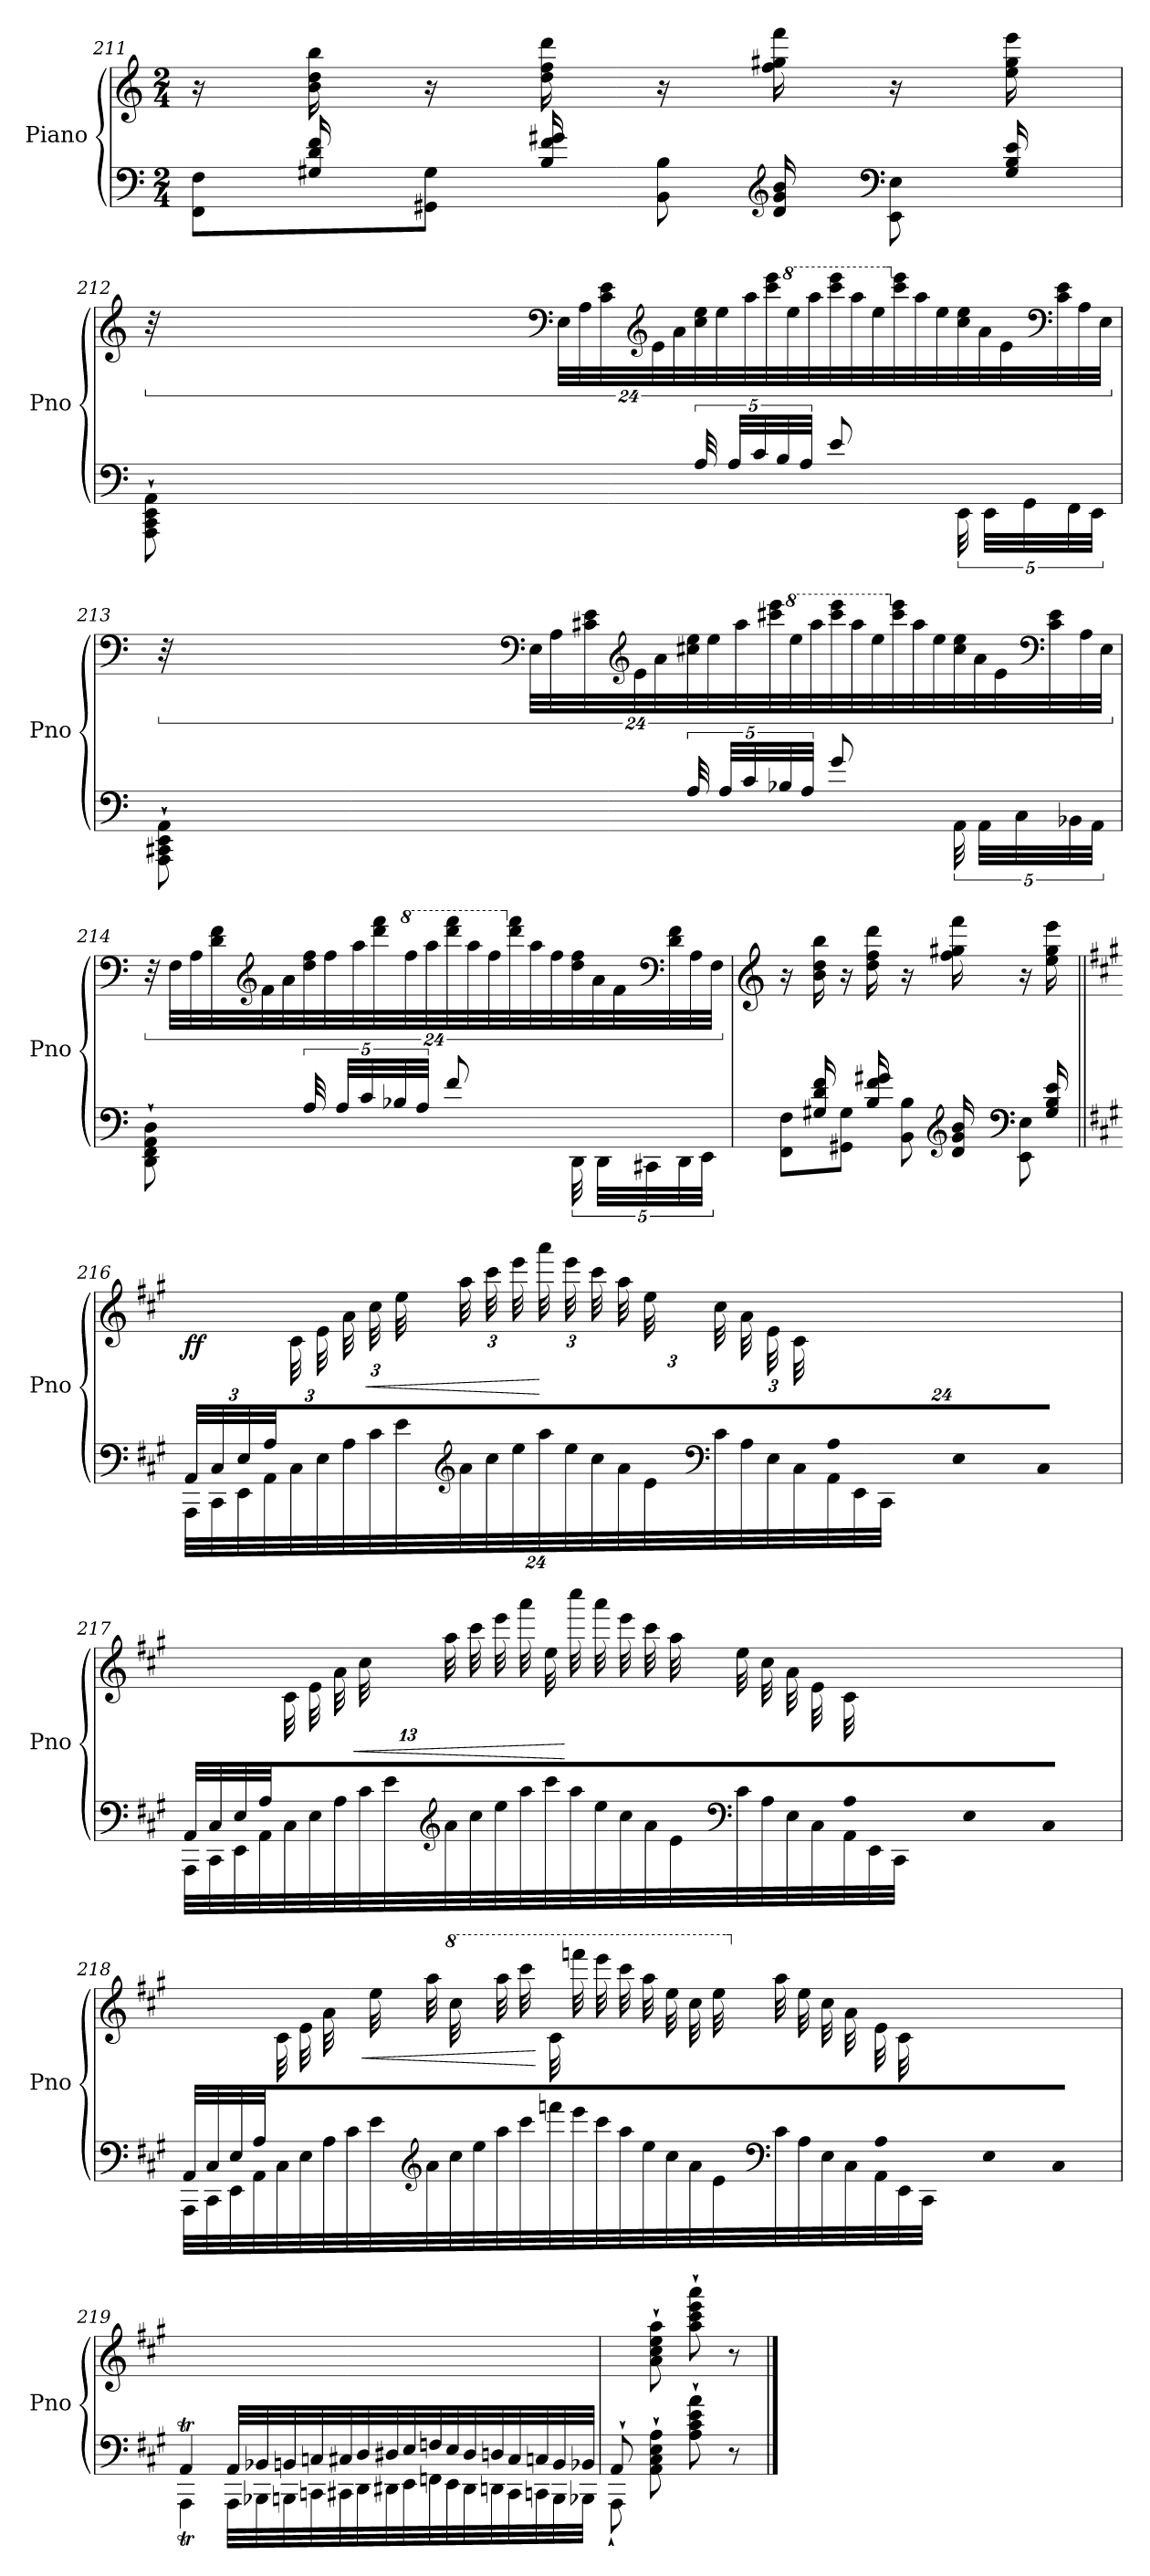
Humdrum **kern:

**kern	**kern	**dynam
*part1	*part1	*part1
*staff2	*staff1	*staff1/2
*I"Piano	*	*
*I'Pno	*	*
*clefF4	*clefG2	*
*k[]	*k[]	*
*M2/4	*M2/4	*
=211	=211	=211
*^	*	*
8FF\ 8F\L	16ryy	16r	.
.	16G#X/ 16d/ 16f/	16b\ 16dd\ 16bb\	.
8GG#X\ 8G#\J	16ryy	16r	.
.	16B/ 16f/ 16g#X/	16dd\ 16ff\ 16ddd\	.
8BB\ 8B\	16ryy	16r	.
*clefG2	*	*	*
.	16d/ 16g#/ 16b/	16ff\ 16gg#X\ 16fff\	.
*clefF4	*	*	*
8EE\ 8E\	16ryy	16r	.
.	16G#/ 16B/ 16e/	16ee\ 16gg#\ 16eee\	.
*v	*v	*	*
!!LO:LB:g=z
=212	=212	=212
8AAA\` 8CC\` 8EE\` 8AA\`	48r	.
*	*clefF4	*
.	48E\LLL	.
.	48A\	.
*	*Xbrackettup	*
.	48c\ 48e\	.
*	*clefG2	*
.	48e\	.
.	48a\	.
40A/	48cc\ 48ee\	.
.	48ee\	.
40A/LLL	.	.
.	48aa\	.
40c/	.	.
.	48ccc\ 48eee\	.
40B/	.	.
*	*8va	*
.	48eee\	.
40A/JJJ	.	.
.	48aaa\	.
8e/	48cccc\ 48eeee\	.
.	48aaa\	.
.	48eee\	.
*	*X8va	*
.	48ccc\ 48eee\	.
.	48aa\	.
.	48ee\	.
40EE\	48cc\ 48ee\	.
.	48a\	.
40EE\LLL	.	.
.	48e\	.
40GG\	.	.
*	*clefF4	*
.	48c\ 48e\	.
40FF\	.	.
.	48A\	.
40EE\JJJ	.	.
.	48E\JJJ	.
!!LO:PB:g=z
=213	=213	=213
*	*brackettup	*
8AAA\` 8CC#X\` 8EE\` 8AA\`	48r	.
*	*clefF4	*
.	48E\LLL	.
.	48A\	.
*	*Xbrackettup	*
.	48c#X\ 48e\	.
*	*clefG2	*
.	48e\	.
.	48a\	.
40A/	48cc#X\ 48ee\	.
.	48ee\	.
40A/LLL	.	.
.	48aa\	.
40c/	.	.
.	48ccc#X\ 48eee\	.
40B-X/	.	.
*	*8va	*
.	48eee\	.
40A/JJJ	.	.
.	48aaa\	.
8g/	48cccc#\ 48eeee\	.
.	48aaa\	.
.	48eee\	.
*	*X8va	*
.	48ccc#\ 48eee\	.
.	48aa\	.
.	48ee\	.
40AA\	48cc#\ 48ee\	.
.	48a\	.
40AA\LLL	.	.
.	48e\	.
40C\	.	.
*	*clefF4	*
.	48c#\ 48e\	.
40BB-X\	.	.
.	48A\	.
40AA\JJJ	.	.
.	48E\JJJ	.
!!LO:LB:g=z
=214	=214	=214
*	*brackettup	*
8DD\` 8FF\` 8AA\` 8D\`	48r	.
.	48F\LLL	.
.	48A\	.
*	*Xbrackettup	*
.	48d\ 48f\	.
*	*clefG2	*
.	48f\	.
.	48a\	.
40A/	48dd\ 48ff\	.
.	48ff\	.
40A/LLL	.	.
.	48aa\	.
40c/	.	.
.	48ddd\ 48fff\	.
40B-X/	.	.
*	*8va	*
.	48fff\	.
40A/JJJ	.	.
.	48aaa\	.
8f/	48dddd\ 48ffff\	.
.	48aaa\	.
.	48fff\	.
*	*X8va	*
.	48ddd\ 48fff\	.
.	48aa\	.
.	48ff\	.
40DD\	48dd\ 48ff\	.
.	48a\	.
40DD\LLL	.	.
.	48f\	.
40CC#X\	.	.
*	*clefF4	*
.	48d\ 48f\	.
40DD\	.	.
.	48A\	.
40EE\JJJ	.	.
.	48F\JJJ	.
=215	=215	=215
*	*clefG2	*
*^	*	*
8FF\ 8F\L	16ryy	16r	.
.	16G#X/ 16d/ 16f/	16b\ 16dd\ 16bb\	.
8GG#X\ 8G#\J	16ryy	16r	.
.	16B/ 16f/ 16g#X/	16dd\ 16ff\ 16ddd\	.
8BB\ 8B\	16ryy	16r	.
*clefG2	*	*	*
.	16d/ 16g#/ 16b/	16ff\ 16gg#X\ 16fff\	.
*clefF4	*	*	*
8EE\ 8E\	16ryy	16r	.
.	16G#/ 16B/ 16e/	16ee\ 16gg#\ 16eee\	.
!!LO:PB:g=z
=216||	=216||	=216||	=216||
*k[f#c#g#]	*	*k[f#c#g#]	*
*Xbrackettup	*	*	*
!	!	!	!LO:DY:b
48AA/LLL	48AAA\LLL	12ryy	ff
48C#/	48CC#\	.	.
48E/	48EE\	.	.
48A/	48AA\	.	.
48%17ryy	48C#\	48c#\	.
.	48E\	48e\	.
.	48A\	48a\	.
!	!	!	!LO:HP:b
.	48c#\	48cc#\	<
.	48e\	48ee\	.
*clefG2	*	*	*
.	48a\	48aa\	.
.	48cc#\	48ccc#\	.
.	48ee\	48eee\	.
.	48aa\	48aaa\	[
.	48ee\	48eee\	.
.	48cc#\	48ccc#\	.
.	48a\	48aa\	.
.	48e\	48ee\	.
*clefF4	*	*	*
.	48c#\	48cc#\	.
.	48A\	48a\	.
.	48E\	48e\	.
.	48C#\	48c#\	.
48A/	48AA\	16ryy	.
48E/	48EE\	.	.
48C#/JJJ	48CC#\JJJ	.	.
!!LO:LB:g=z
=217	=217	=217	=217
*Xtuplet	*	*	*
52AA/LLL	52AAA\LLL	13ryy	.
52C#/	52CC#\	.	.
52E/	52EE\	.	.
52A/	52AA\	.	.
*	*	*Xtuplet	*
52%19ryy	52C#\	52c#\	.
.	52E\	52e\	.
.	52A\	52a\	.
!	!	!	!LO:HP:b
.	52c#\	52cc#\	<
.	52e\	52ryy	.
*clefG2	*	*	*
.	52a\	52aa\	.
.	52cc#\	52ccc#\	.
.	52ee\	52eee\	.
.	52aa\	52aaa\	.
.	52ccc#\	52ee\	.
.	52aa\	52cccc#\	[
.	52ee\	52aaa\	.
.	52cc#\	52eee\	.
.	52a\	52ccc#\	.
.	52e\	52aa\	.
*clefF4	*	*	*
.	52c#\	52ee\	.
.	52A\	52cc#\	.
.	52E\	52a\	.
.	52C#\	52e\	.
52A/	52AA\	52c#\	.
52E/	52EE\	26ryy	.
52C#/JJJ	52CC#\JJJ	.	.
!!LO:LB:g=z
=218	=218	=218	=218
58AA/LLL	58AAA\LLL	29%2ryy	.
58C#/	58CC#\	.	.
58E/	58EE\	.	.
58A/	58AA\	.	.
29%11ryy	58C#\	58c#\	.
.	58E\	58e\	.
.	58A\	58a\	.
.	58c#\	58ryy	.
!	!	!	!LO:HP:b
.	58e\	58ee\	<
*clefG2	*	*	*
.	58a\	58aa\	.
*	*	*8va	*
.	58cc#\	58ccc#\	.
.	58ee\	58ryy	.
.	58aa\	58aaa\	.
.	58ccc#\	58cccc#\	.
.	58fffn\	58cc#\	[
.	58eee\	58ffffn\	.
.	58ccc#\	58eeee\	.
.	58aa\	58cccc#\	.
.	58ee\	58aaa\	.
.	58cc#\	58eee\	.
.	58a\	58ccc#\	.
.	58e\	58eee\	.
*clefF4	*	*	*
*	*	*X8va	*
.	58c#\	58aa\	.
.	58A\	58ee\	.
.	58E\	58cc#\	.
.	58C#\	58a\	.
58A/	58AA\	58e\	.
58E/	58EE\	58c#\	.
58C#/JJJ	58CC#\JJJ	58ryy	.
!!LO:LB:g=z
=219	=219	=219	=219
6AAT/	6AAAT\	2ryy	.
48AA/LLL	48AAA\LLL	.	.
48BB-X/	48BBB-X\	.	.
48BBn/	48BBBn\	.	.
48Cn/	48CCn\	.	.
48C#X/	48CC#X\	.	.
48D/	48DD\	.	.
48D#X/	48DD#X\	.	.
48E/	48EE\	.	.
48Fn/	48FFn\	.	.
48E/	48EE\	.	.
48D#/	48DD#\	.	.
48Dn/	48DDn\	.	.
48C#/	48CC#\	.	.
48Cn/	48CCn\	.	.
48BB/	48BBB\	.	.
48BB-X/JJJ	48BBB-X\JJJ	.	.
=220	=220	=220	=220
8AA`/	8AAA`\	8ryy	.
4.ryy	8AA\` 8C#\` 8E\` 8A\`	8a\` 8cc#\` 8ee\` 8aa\`	.
.	8A\` 8c#\` 8e\` 8a\`	8aa\` 8ccc#\` 8eee\` 8aaa\`	.
.	8r	8r	.
*v	*v	*	*
==	==	==
*-	*-	*-
